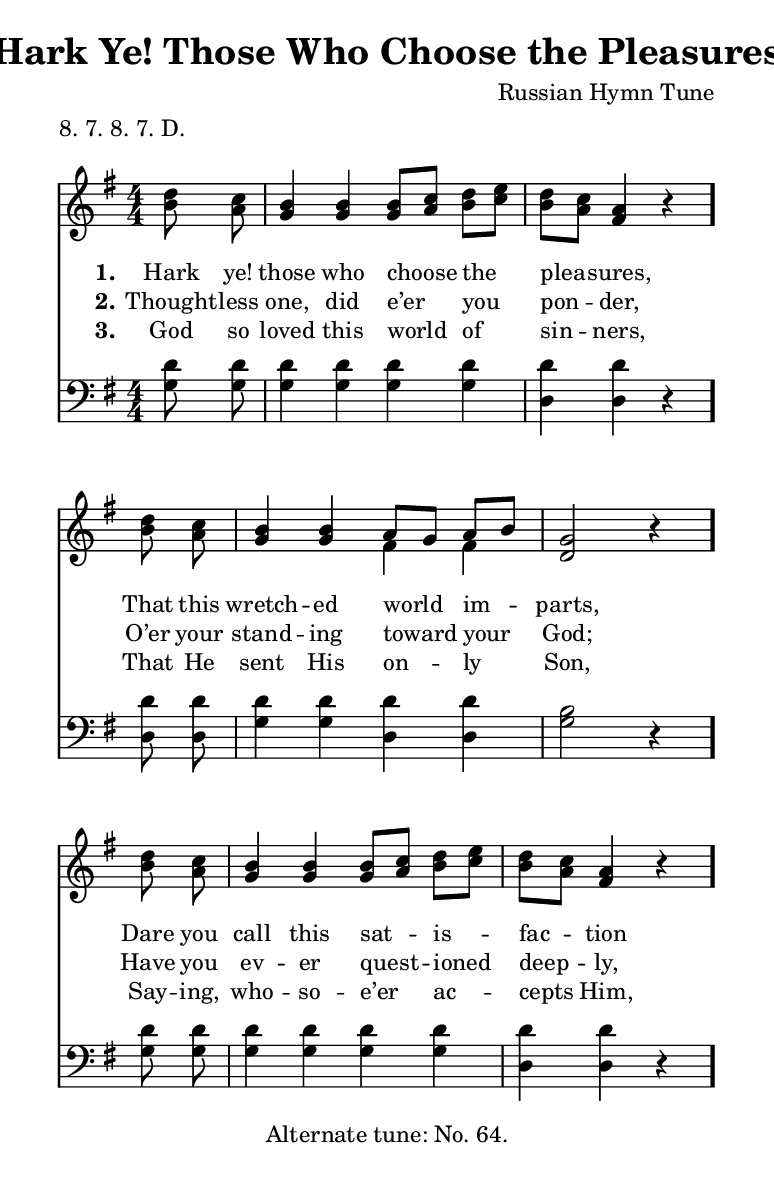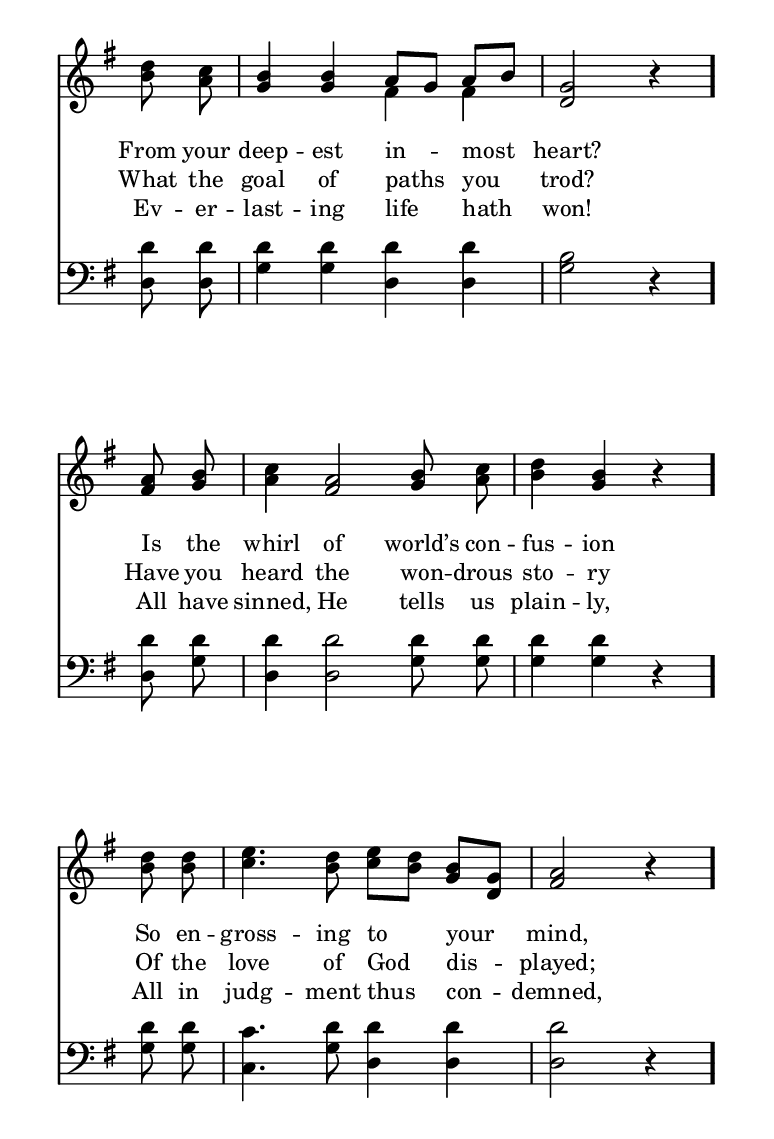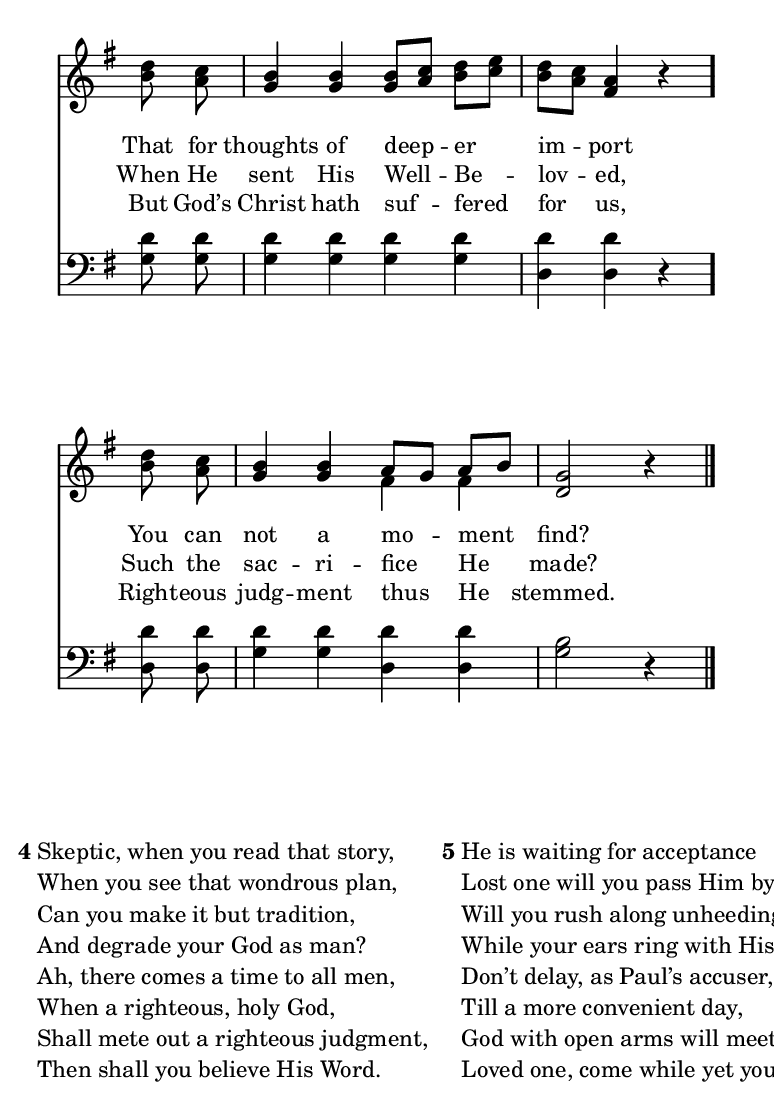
\include "common/global.ily"
\paper {
  \include "common/paper.ily"
  oddFooterMarkup = \markup { \vspace #1 \fill-line { \on-the-fly \first-page "Alternate tune: No. 64." } }
}

\header{
  hymnnumber = "89"
  title = "Hark Ye! Those Who Choose the Pleasures"
  tunename = "Ukraina"
  meter = "8. 7. 8. 7. D."
  poet = ""
  composer = "Russian Hymn Tune"
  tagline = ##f
}

% for fermata in MIDI
ta = { \tempo 4=80 }
tb = { \tempo 4=40 }

patternAA = { c8 c8 | c4 c4 c8[ c8] c8[ c8] | c8[ c8] c4 c4 }
patternAB = { c8 c8 | c4 c4 c4      c4      | c4      c4 c4 }

patternBA = { c8 c8 | c4 c4 c8[ c8] c8[ c8] | c2 c4 }
patternBB = { c8 c8 | c4 c4 c4      c4      | c2 c4 }

patternCA = { c8 c8 | c4 c2 c8 c8 | c4 c4 c4 }

patternDA = { c8 c8 | c4. c8 c8[ c8] c8[ c8] | c2 c4 }
patternDB = { c8 c8 | c4. c8 c4      c4      | c2 c4 }

global = {
  \include "common/overrides.ily"
  \override Staff.TimeSignature.style = #'numbered
  \time 4/4
  \override Score.MetronomeMark.transparent = ##t % hide all fermata changes too
  \ta
  \key g \major
  \partial 4
  \autoBeamOff
}

notesSoprano = {
\global
\relative c'' {

  \changePitch \patternAA { d c | b b b c d e | d c a r }
  \changePitch \patternBA { d c | b b a g a b | g r }
  \changePitch \patternAA { d' c | b b b c d e | d c a r }
  \changePitch \patternBA { d c | b b a g a b | g r }

  \changePitch \patternCA { a b | c a b c | d b r }
  \changePitch \patternDA { d d | e d e d b g | a r }
  \changePitch \patternAA { d c | b b b c d e | d c a r }
  \changePitch \patternBA { d c | b b a g a b | g r }

  \bar "|."

}
}

notesAlto = {
\global
\relative e'' {

  \changePitch \patternAA { b a | g g g a b c | b a fis r }
  \changePitch \patternBB { b a | g g fis fis | d r }
  \changePitch \patternAA { b' a | g g g a b c | b a fis r }
  \changePitch \patternBB { b a | g g fis fis | d r }

  \changePitch \patternCA { fis g | a fis g a | b g r }
  \changePitch \patternDA { b b | c b c b g d | fis r }
  \changePitch \patternAA { b a | g g g a b c | b a fis r }
  \changePitch \patternBB { b a | g g fis fis | d r }

}
}

notesTenor = {
\global
\relative a {

  \changePitch \patternAB { d d | d d d d | d d r }
  \changePitch \patternBB { d d | d d d d | b r }
  \changePitch \patternAB { d d | d d d d | d d r }
  \changePitch \patternBB { d d | d d d d | b r }

  \changePitch \patternCA { d d | d d d d | d d r }
  \changePitch \patternDB { d d | c d d d | d r }
  \changePitch \patternAB { d d | d d d d | d d r }
  \changePitch \patternBB { d d | d d d d | b r }

}
}

notesBass = {
\global
\relative f {

  \changePitch \patternAB { g g | g g g g | d d r }
  \changePitch \patternBB { d d | g g d d | g r }
  \changePitch \patternAB { g g | g g g g | d d r }
  \changePitch \patternBB { d d | g g d d | g r }

  \changePitch \patternCA { d g | d d g g | g g r }
  \changePitch \patternDB { g g | c, g' d d | d r }
  \changePitch \patternAB { g g | g g g g | d d r }
  \changePitch \patternBB { d d | g g d d | g r }

}
}

wordsA = \lyricmode {
\set stanza = "1."

Hark ye! those who choose the plea -- sures, \bar "."
That this wretch -- ed world im -- parts, \bar "." \break
Dare you call this sat -- is -- fac -- tion \bar "."
From your deep -- est in -- most heart? \bar "." \break
Is the whirl of world’s con -- fus -- ion \bar "."
So en -- gross -- ing to your mind, \bar "." \break
That for thoughts of deep -- er im -- port \bar "."
You can not a mo -- ment find? \bar "." \break

}

wordsB = \lyricmode {
\set stanza = "2."

Thought -- less one, did e’er you pon -- der,
O’er your stand -- ing toward your God;
Have you ev -- er quest -- ioned deep -- ly,
What the goal of paths you trod?
Have you heard the won -- drous sto -- ry
Of the love of God dis -- played;
When He sent His Well -- Be -- lov -- ed,
Such the sac -- ri -- fice He made?

}

wordsC = \lyricmode {
\set stanza = "3."

God so loved this world of sin -- ners,
That He sent His on -- ly Son,
Say -- ing, who -- so -- e’er ac -- cepts Him,
Ev -- er -- last -- ing life hath won!
All have sinned, He tells us plain -- ly,
All in judg -- ment thus con -- demned,
But God’s Christ hath suf -- fered for us,
Right -- eous judg -- ment thus He stemmed.

}

wordsD = \markuplist {

\line { Skeptic, when you read that story, }
\line { When you see that wondrous plan, }
\line { Can you make it but tradition, }
\line { And degrade your God as man? }
\line { Ah, there comes a time to all men, }
\line { When a righteous, holy God, }
\line { Shall mete out a righteous judgment, }
\line { Then shall you believe His Word. }

}

wordsE = \markuplist {

\line { He is waiting for acceptance }
\line { Lost one will you pass Him by, }
\line { Will you rush along unheeding, }
\line { While your ears ring with His cry? }
\line { Don’t delay, as Paul’s accuser, }
\line { Till a more convenient day, }
\line { God with open arms will meet you, }
\line { Loved one, come while yet you may. }

}

\score {
  \context ChoirStaff <<
    \context Staff = upper <<
      \set Staff.autoBeaming = ##f
      \set ChoirStaff.systemStartDelimiter = #'SystemStartBar
      \set ChoirStaff.printPartCombineTexts = ##f
      \partcombine #'(2 . 9) \notesSoprano \notesAlto
      \context NullVoice = sopranos { \voiceOne << \notesSoprano >> }
      \context NullVoice = altos { \voiceTwo << \notesAlto >> }
      \context Lyrics = one   \lyricsto sopranos \wordsA
      \context Lyrics = two   \lyricsto sopranos \wordsB
      \context Lyrics = three \lyricsto sopranos \wordsC
    >>
    \context Staff = men <<
      \set Staff.autoBeaming = ##f
      \clef bass
      \set ChoirStaff.printPartCombineTexts = ##f
      \partcombine #'(2 . 9) \notesTenor \notesBass
      \context NullVoice = tenors { \voiceOne << \notesTenor >> }
      \context NullVoice = basses { \voiceTwo << \notesBass >> }
    >>
  >>
  \layout {
    \include "common/layout.ily"
  }
  \midi{
    \include "common/midi.ily"
  }
}

\noPageBreak

\markup { \fill-line { %\column {
  \hspace #0.1
  \line{ \bold 4 \column { \wordsD } } %\combine \null \vspace #0.4
  \hspace #0.1
  \line{ \bold 5 \column { \wordsE } } %\combine \null \vspace #0.4
  \hspace #0.1
} } %}

\version "2.19.49"  % necessary for upgrading to future LilyPond versions.

% vi:set et ts=2 sw=2 ai nocindent syntax=lilypond:
